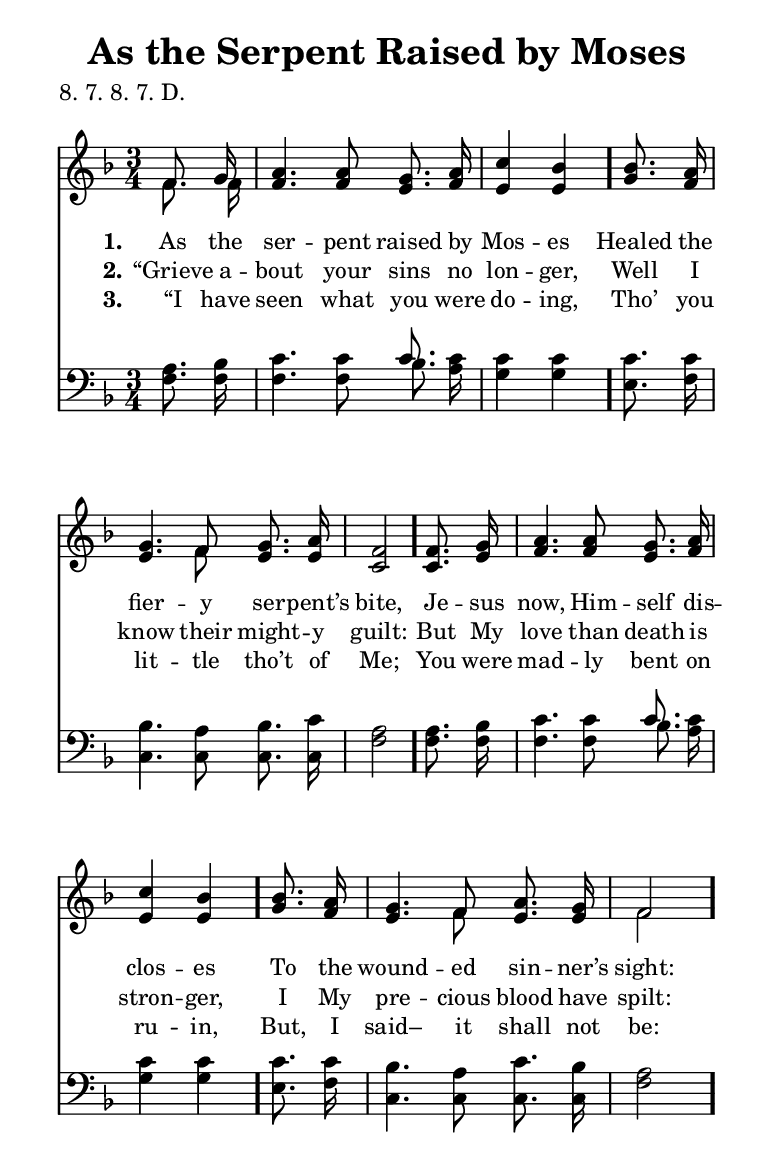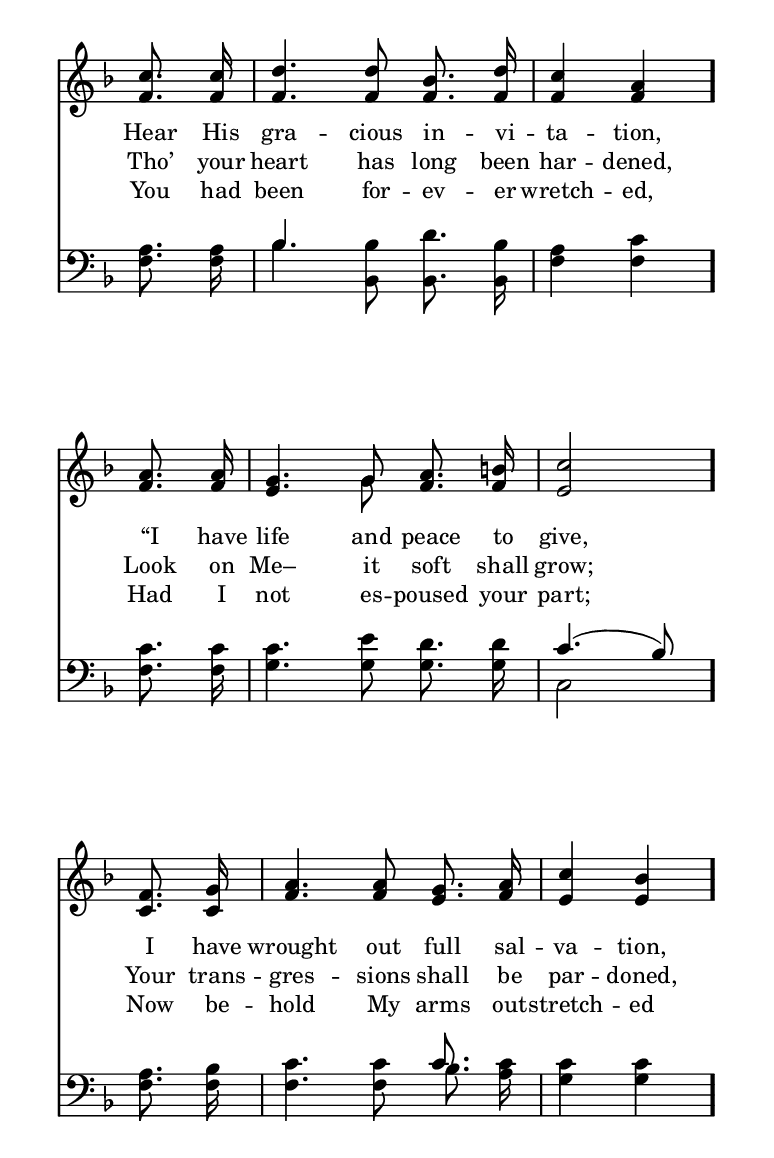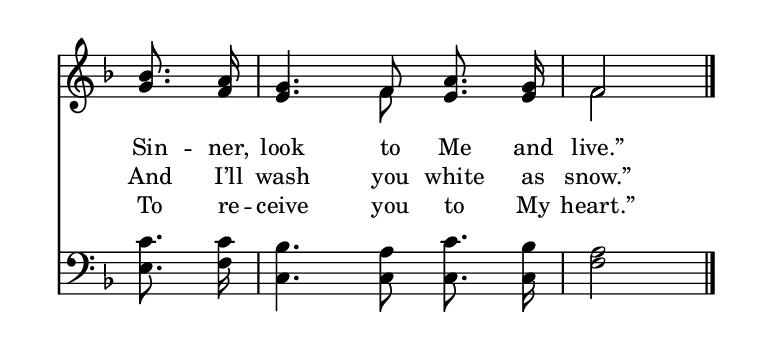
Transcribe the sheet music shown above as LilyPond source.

\include "common/global.ily"
\paper {
  \include "common/paper.ily"
}

\header{
  %gospel
  hymnnumber = "2"
  title = "As the Serpent Raised by Moses"
  tunename = "Take the World But Give Me Jesus"
  meter = "8. 7. 8. 7. D."
  poet = ""
  composer = ""
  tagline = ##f
}

pattern = { f8. g16 | a4. a8 g8. a16 | c4 bes bes8. a16 | g4. f8 g8. a16 | f2 }

global = {
  \include "common/overrides.ily"
  \autoBeamOff
  \override Staff.TimeSignature.style = #'numbered \time 3/4
  \once \override Score.MetronomeMark.transparent = ##t
  \tempo 4 = 70
  \key f \major
  \partial 4
}

notesSoprano = {
\global
\relative a' {

  \changePitch \pattern { f g | a a g a | c bes bes a | g f g a | f }
  \changePitch \pattern { f g | a a g a | c bes bes a | g f a g | f }
  \changePitch \pattern { c' c | d d bes d | c a a a | g g a b | c }
  \changePitch \pattern { f, g | a a g a | c bes bes a | g f a g | f }

  \bar "|."

}
}

notesAlto = {
\global
\relative e' {

  \changePitch \pattern { f f | f f e f | e e g f | e f e e | c }
  \changePitch \pattern { c e | f f e f | e e g f | e f e e | f }
  \changePitch \pattern { f f | f f f f | f f f f | e g f f | e }
  \changePitch \pattern { c c | f f e f | e e g f | e f e e | f }

}
}

notesTenor = {
\global
\relative a {

  \changePitch \pattern { a bes | c c c c | c c c c | bes a bes c | a }
  \changePitch \pattern { a bes | c c c c | c c c c | bes a c bes | a }
  \changePitch \pattern { a a | bes bes d bes | a c c c | c e d d | s \insert { c4.( bes8) } } % slur
  \changePitch \pattern { a bes | c c c c | c c c c | bes a c bes | a }

}
}

notesBass = {
\global
\relative a {

  \changePitch \pattern { f f | f f bes a | g g e f | c c c c | f }
  \changePitch \pattern { f f | f f bes a | g g e f | c c c c | f }
  \changePitch \pattern { f f | bes bes, bes bes | f' f f f | g g g g | c, }
  \changePitch \pattern { f f | f f bes a | g g e f | c c c c | f }

}
}

wordsA = \lyricmode {
\set stanza = "1."

  As the ser -- pent raised by Mos -- es \bar "."
  Healed the fier -- y ser -- pent’s bite, \bar "."
  Je -- sus now, Him -- self dis -- clos -- es \bar "."
  To the wound -- ed sin -- ner’s sight: \bar "."
  Hear His gra -- cious in -- vi -- ta -- tion, \bar "."
  “I have life and peace to give, \bar "."
  I have wrought out full sal -- va -- tion, \bar "."
  Sin -- ner, look to Me and live.” \bar "."
}

wordsB = \lyricmode {
\set stanza = "2."

  “Grieve a -- bout your sins no lon -- ger,
  Well I know their might -- y guilt:
  But My love than death is stron -- ger,
  I My pre -- cious blood have spilt:
  Tho’ your heart has long been har -- dened,
  Look on Me– it soft shall grow;
  Your trans -- gres -- sions shall be par -- doned,
  And I’ll wash you white as snow.”
}

wordsC = \lyricmode {
\set stanza = "3."

  “I have seen what you were do -- ing,
  Tho’ you lit -- tle tho’t of Me;
  You were mad -- ly bent on ru -- in,
  But, I said– it shall not be:
  You had been for -- ev -- er wretch -- ed,
  Had I not es -- poused your part;
  Now be -- hold My arms out -- stretch -- ed
  To re -- ceive you to My heart.”
}


\score {
  \context ChoirStaff <<
    \context Staff = upper <<
      \set Staff.autoBeaming = ##f
      \set ChoirStaff.systemStartDelimiter = #'SystemStartBar
      \set ChoirStaff.printPartCombineTexts = ##f
      \partcombine #'(2 . 9) \notesSoprano \notesAlto
      \context NullVoice = sopranos { \voiceOne << \notesSoprano >> }
      \context Lyrics = one   \lyricsto sopranos \wordsA
      \context Lyrics = two   \lyricsto sopranos \wordsB
      \context Lyrics = three \lyricsto sopranos \wordsC
    >>
    \context Staff = men <<
      \set Staff.autoBeaming = ##f
      \clef bass
      \partcombine #'(2 . 9) \notesTenor \notesBass
    >>
  >>
  \layout {
    \include "common/layout.ily"
  }
  \midi{
    \include "common/midi.ily"
  }
}

\version "2.19.49"  % necessary for upgrading to future LilyPond versions.

